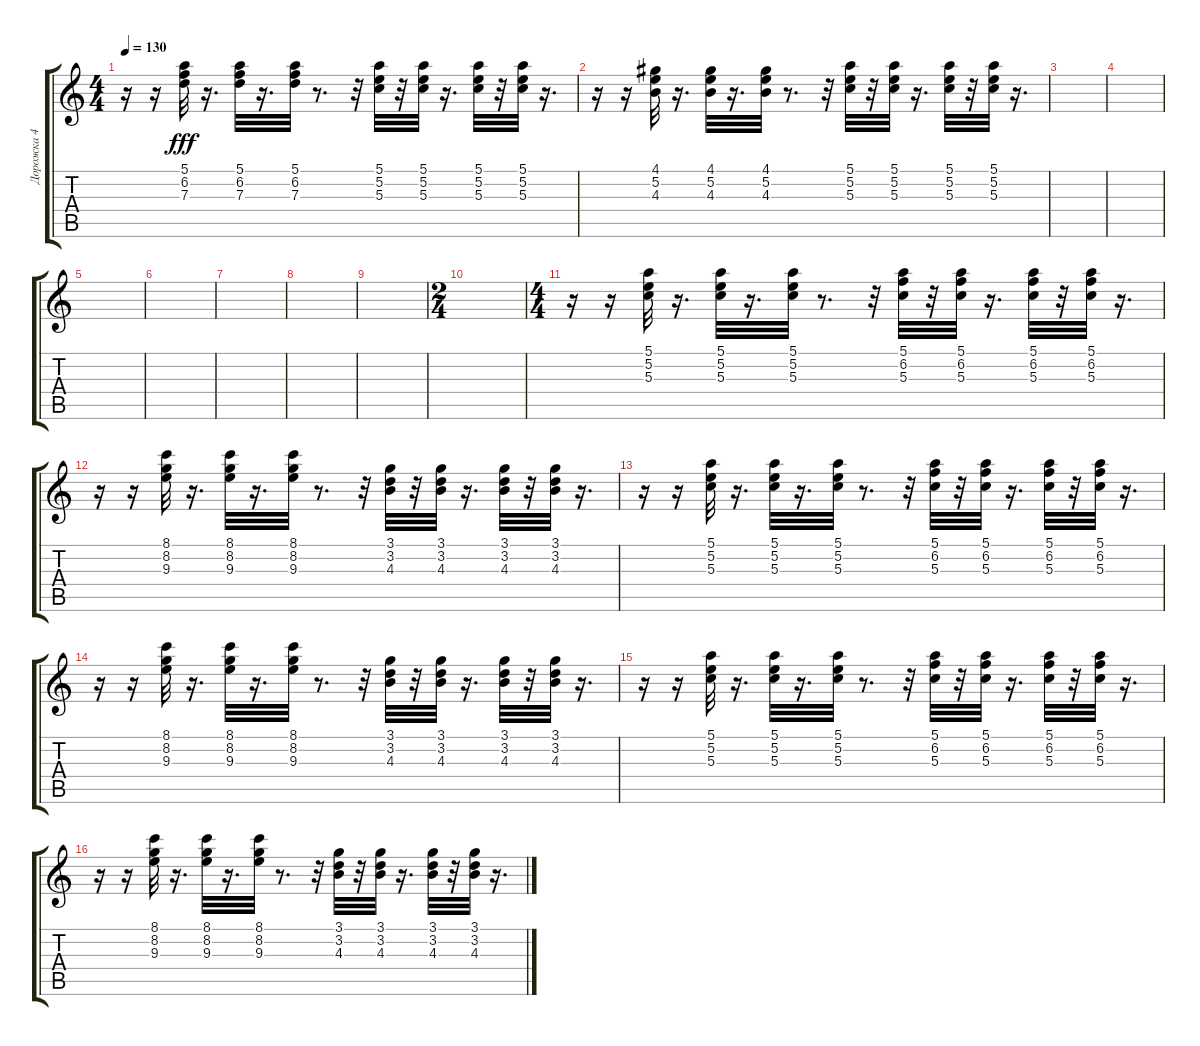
\track ("Дорожка 4" "Дорожка 4") {instrument synthbass1}
\staff {score tabs}
\tuning (E4 B3 G3 D3 A2 E2) {hide}
\ts (4 4)
\tempo 130
\clef g2
\ks c
r.16{dy fff} r.16 (5.1 6.2 7.3).32 r.16{d} (5.1 6.2 7.3).32{balance 8} r.16{d} (5.1 6.2 7.3).32 r.8{d} r.32 (5.1 5.2 5.3).32 r.32 (5.1 5.2 5.3).32 r.16{d} (5.1 5.2 5.3).32 r.32 (5.1 5.2 5.3).32 r.16{d} |
r.16 r.16 (4.1 5.2 4.3).32 r.16{d} (4.1 5.2 4.3).32{balance 8} r.16{d} (4.1 5.2 4.3).32 r.8{d} r.32 (5.1 5.2 5.3).32 r.32 (5.1 5.2 5.3).32 r.16{d} (5.1 5.2 5.3).32 r.32 (5.1 5.2 5.3).32 r.16{d} |
|
|
|
|
|
|
|
\ts (2 4)
|
\ts (4 4)
r.16 r.16 (5.1 5.2 5.3).32 r.16{d} (5.1 5.2 5.3).32{balance 8} r.16{d} (5.1 5.2 5.3).32 r.8{d} r.32 (5.1 6.2 5.3).32 r.32 (5.1 6.2 5.3).32 r.16{d} (5.1 6.2 5.3).32 r.32 (5.1 6.2 5.3).32 r.16{d} |
r.16 r.16 (8.1 8.2 9.3).32 r.16{d} (8.1 8.2 9.3).32{balance 8} r.16{d} (8.1 8.2 9.3).32 r.8{d} r.32 (3.1 3.2 4.3).32 r.32 (3.1 3.2 4.3).32 r.16{d} (3.1 3.2 4.3).32 r.32 (3.1 3.2 4.3).32 r.16{d} |
r.16 r.16 (5.1 5.2 5.3).32 r.16{d} (5.1 5.2 5.3).32{balance 8} r.16{d} (5.1 5.2 5.3).32 r.8{d} r.32 (5.1 6.2 5.3).32 r.32 (5.1 6.2 5.3).32 r.16{d} (5.1 6.2 5.3).32 r.32 (5.1 6.2 5.3).32 r.16{d} |
r.16 r.16 (8.1 8.2 9.3).32 r.16{d} (8.1 8.2 9.3).32{balance 8} r.16{d} (8.1 8.2 9.3).32 r.8{d} r.32 (3.1 3.2 4.3).32 r.32 (3.1 3.2 4.3).32 r.16{d} (3.1 3.2 4.3).32 r.32 (3.1 3.2 4.3).32 r.16{d} |
r.16 r.16 (5.1 5.2 5.3).32 r.16{d} (5.1 5.2 5.3).32{balance 8} r.16{d} (5.1 5.2 5.3).32 r.8{d} r.32 (5.1 6.2 5.3).32 r.32 (5.1 6.2 5.3).32 r.16{d} (5.1 6.2 5.3).32 r.32 (5.1 6.2 5.3).32 r.16{d} |
r.16 r.16 (8.1 8.2 9.3).32 r.16{d} (8.1 8.2 9.3).32{balance 8} r.16{d} (8.1 8.2 9.3).32 r.8{d} r.32 (3.1 3.2 4.3).32 r.32 (3.1 3.2 4.3).32 r.16{d} (3.1 3.2 4.3).32 r.32 (3.1 3.2 4.3).32 r.16{d}
